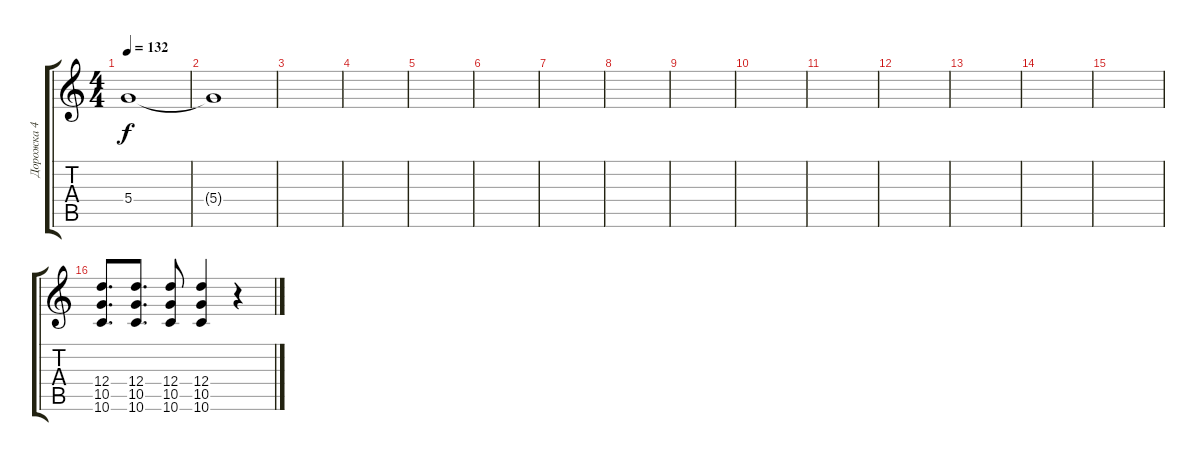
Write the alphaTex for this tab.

\track ("Дорожка 4" "Дорожка 4") {instrument overdrivenguitar}
\staff {score tabs}
\tuning (D4 B3 G3 D3 A2 D2) {hide}
\ts (4 4)
\tempo 132
\clef g2
\ks c
5.4{t}.1{dy f} |
5.4{t}.1 |
|
|
|
|
|
|
|
|
|
|
|
|
|
(12.4 10.5 10.6).8{d} (12.4 10.5 10.6).8{d} (12.4 10.5 10.6).8 (12.4 10.5 10.6).4 r.4
